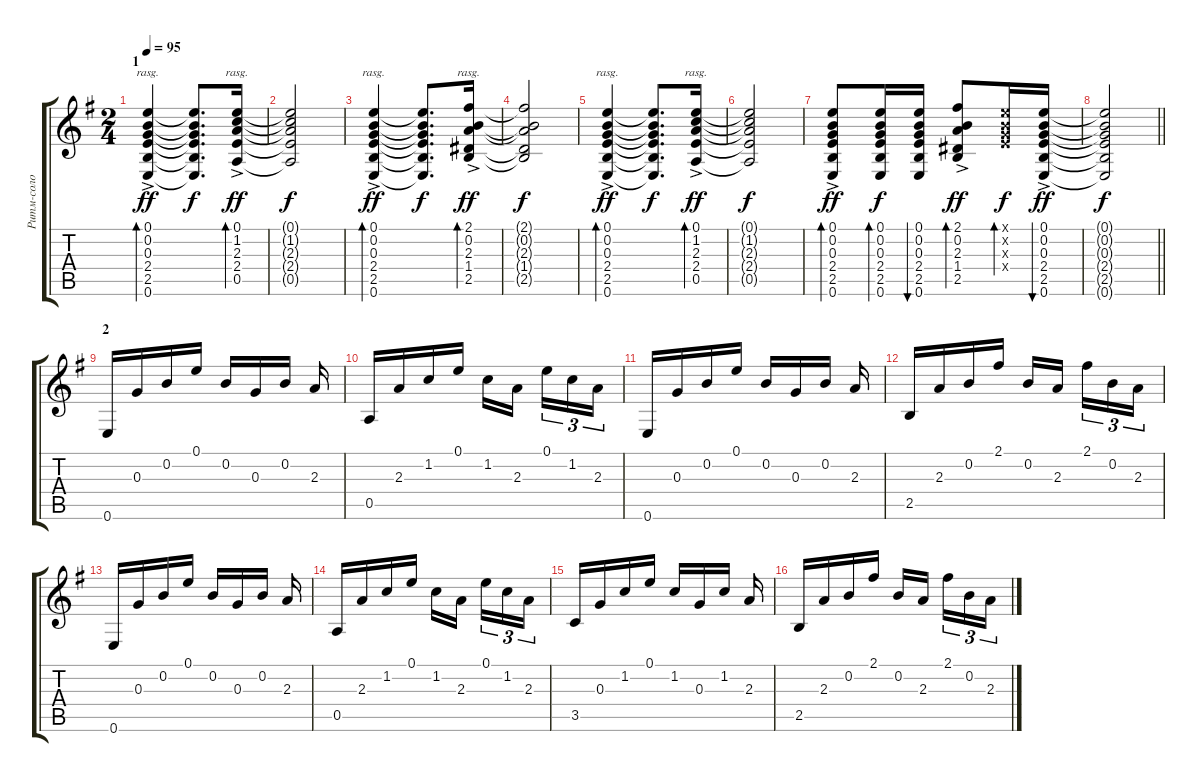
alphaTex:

\track ("Ритм-соло" "Ритм-соло") {instrument electricguitarclean}
\staff {score tabs}
\tuning (E4 B3 G3 D3 A2 E2) {hide}
\ts (2 4)
\section ("" "1")
\tempo 95
\clef g2
\ks eminor
(0.1{ac} 0.2{ac} 0.3{ac} 2.4{ac} 2.5{ac} 0.6{ac}).4{bd 60 rasg ii dy ff instrument electricguitarclean} (0.1{t} 0.2{t} 0.3{t} 2.4{t} 2.5{t} 0.6{t}).8{d dy f} (0.1{ac} 1.2{ac} 2.3{ac} 2.4{ac} 0.5{ac}).16{bd 60 rasg ii dy ff} |
(0.1{t} 1.2{t} 2.3{t} 2.4{t} 0.5{t}).2{dy f} |
(0.1{ac} 0.2{ac} 0.3{ac} 2.4{ac} 2.5{ac} 0.6{ac}).4{bd 60 rasg ii dy ff} (0.1{t} 0.2{t} 0.3{t} 2.4{t} 2.5{t} 0.6{t}).8{d dy f} (2.1{ac} 0.2{ac} 2.3{ac} 1.4{ac} 2.5{ac}).16{bd 60 rasg ii dy ff} |
(2.1{t} 0.2{t} 2.3{t} 1.4{t} 2.5{t}).2{dy f} |
(0.1{ac} 0.2{ac} 0.3{ac} 2.4{ac} 2.5{ac} 0.6{ac}).4{bd 60 rasg ii dy ff} (0.1{t} 0.2{t} 0.3{t} 2.4{t} 2.5{t} 0.6{t}).8{d dy f} (0.1{ac} 1.2{ac} 2.3{ac} 2.4{ac} 0.5{ac}).16{bd 60 rasg ii dy ff} |
(0.1{t} 1.2{t} 2.3{t} 2.4{t} 0.5{t}).2{dy f} |
(0.1{ac} 0.2{ac} 0.3{ac} 2.4{ac} 2.5{ac} 0.6{ac}).8{bd 30 dy ff} (0.1 0.2 0.3 2.4 2.5 0.6).16{bd 30 dy f} (0.1 0.2 0.3 2.4 2.5 0.6).16{bu 30} (2.1{ac} 0.2{ac} 2.3{ac} 1.4{ac} 2.5{ac}).8{bd 30 dy ff} (0.1{x} 0.2{x} 0.3{x} 2.4{x}).16{bd 30 dy f} (0.1{ac} 0.2{ac} 0.3{ac} 2.4{ac} 2.5{ac} 0.6{ac}).16{bu 30 dy ff} |
\barLineRight lightlight
(0.1{t} 0.2{t} 0.3{t} 2.4{t} 2.5{t} 0.6{t}).2{dy f} |
\section ("" "2")
0.6.16 0.3.16 0.2.16 0.1.16{beam split} 0.2.16 0.3.16 0.2.16{beam split} 2.3.16 |
0.5.16 2.3.16 1.2.16 0.1.16 1.2.16 2.3.16{beam split} 0.1.16{tu (3 2)} 1.2.16{tu (3 2)} 2.3.16{tu (3 2)} |
0.6.16 0.3.16 0.2.16 0.1.16{beam split} 0.2.16 0.3.16 0.2.16{beam split} 2.3.16 |
2.5.16 2.3.16 0.2.16 2.1.16 0.2.16 2.3.16{beam split} 2.1.16{tu (3 2)} 0.2.16{tu (3 2)} 2.3.16{tu (3 2)} |
0.6.16 0.3.16 0.2.16 0.1.16{beam split} 0.2.16 0.3.16 0.2.16{beam split} 2.3.16 |
0.5.16 2.3.16 1.2.16 0.1.16 1.2.16 2.3.16{beam split} 0.1.16{tu (3 2)} 1.2.16{tu (3 2)} 2.3.16{tu (3 2)} |
3.5.16 0.3.16 1.2.16 0.1.16{beam split} 1.2.16 0.3.16 1.2.16{beam split} 2.3.16 |
2.5.16 2.3.16 0.2.16 2.1.16 0.2.16 2.3.16{beam split} 2.1.16{tu (3 2)} 0.2.16{tu (3 2)} 2.3.16{tu (3 2)}
